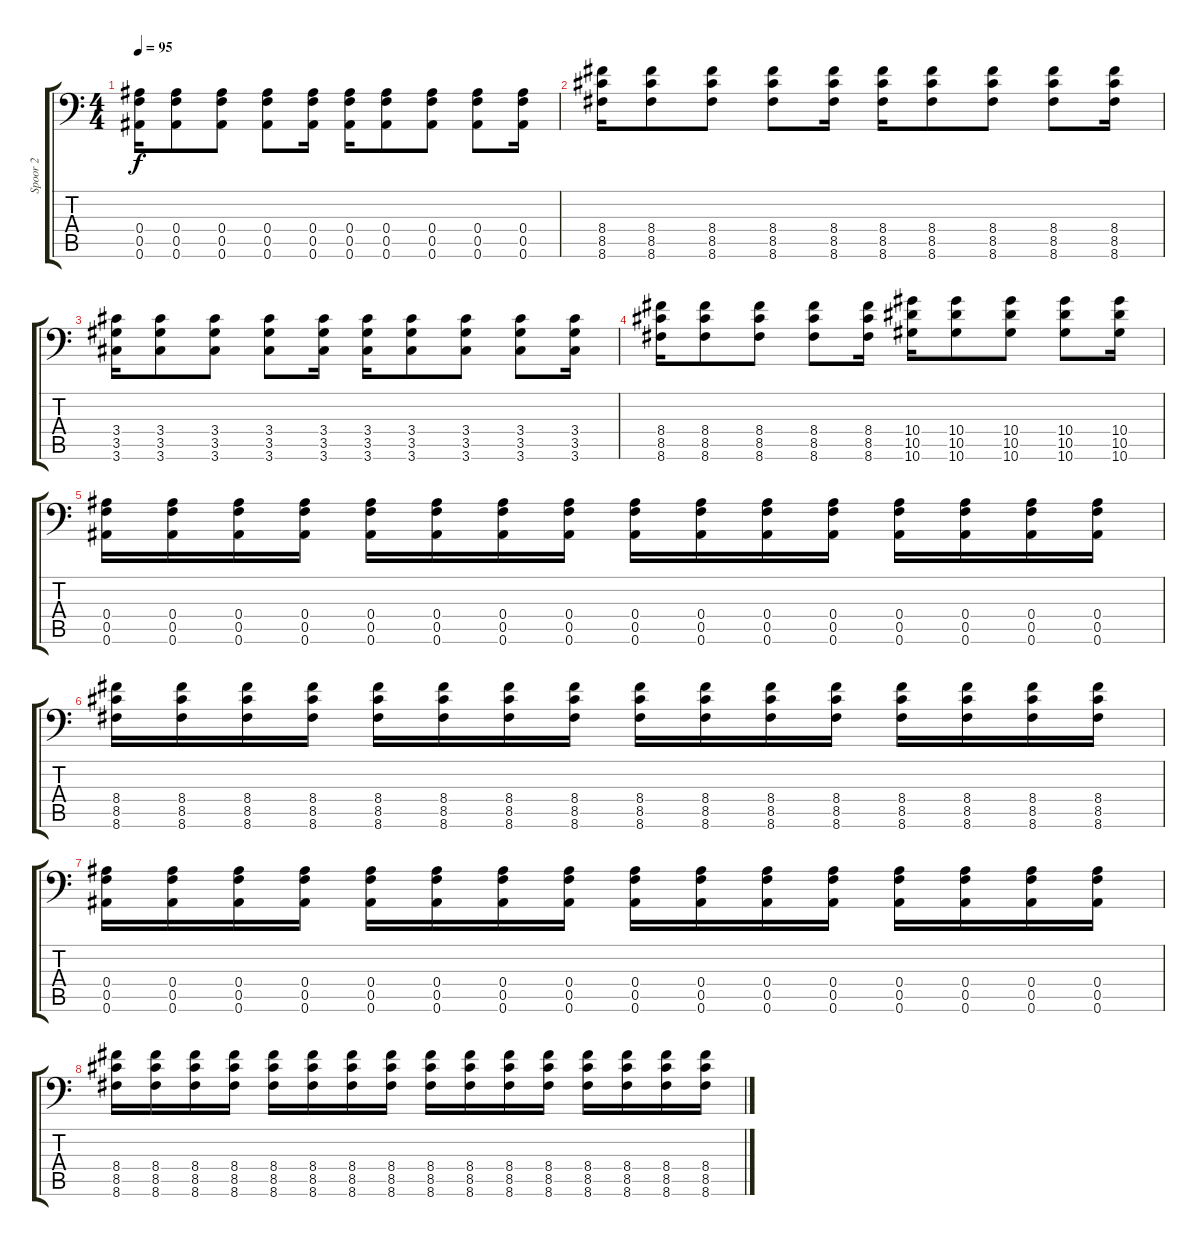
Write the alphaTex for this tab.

\track ("Spoor 2" "Spoor 2") {instrument distortionguitar}
\staff {score tabs}
\tuning (C4 G3 Eb3 Bb2 F2 Bb1) {hide}
\ts (4 4)
\tempo 95
\clef f4
\ks c
(0.4 0.5 0.6).16{dy f} (0.4 0.5 0.6).8 (0.4 0.5 0.6).8 (0.4 0.5 0.6).8 (0.4 0.5 0.6).16 (0.4 0.5 0.6).16 (0.4 0.5 0.6).8 (0.4 0.5 0.6).8 (0.4 0.5 0.6).8 (0.4 0.5 0.6).16 |
(8.4 8.5 8.6).16 (8.4 8.5 8.6).8 (8.4 8.5 8.6).8 (8.4 8.5 8.6).8 (8.4 8.5 8.6).16 (8.4 8.5 8.6).16 (8.4 8.5 8.6).8 (8.4 8.5 8.6).8 (8.4 8.5 8.6).8 (8.4 8.5 8.6).16 |
(3.4 3.5 3.6).16 (3.4 3.5 3.6).8 (3.4 3.5 3.6).8 (3.4 3.5 3.6).8 (3.4 3.5 3.6).16 (3.4 3.5 3.6).16 (3.4 3.5 3.6).8 (3.4 3.5 3.6).8 (3.4 3.5 3.6).8 (3.4 3.5 3.6).16 |
(8.4 8.5 8.6).16 (8.4 8.5 8.6).8 (8.4 8.5 8.6).8 (8.4 8.5 8.6).8 (8.4 8.5 8.6).16 (10.4 10.5 10.6).16 (10.4 10.5 10.6).8 (10.4 10.5 10.6).8 (10.4 10.5 10.6).8 (10.4 10.5 10.6).16 |
(0.4 0.5 0.6).16 (0.4 0.5 0.6).16 (0.4 0.5 0.6).16 (0.4 0.5 0.6).16 (0.4 0.5 0.6).16 (0.4 0.5 0.6).16 (0.4 0.5 0.6).16 (0.4 0.5 0.6).16 (0.4 0.5 0.6).16 (0.4 0.5 0.6).16 (0.4 0.5 0.6).16 (0.4 0.5 0.6).16 (0.4 0.5 0.6).16 (0.4 0.5 0.6).16 (0.4 0.5 0.6).16 (0.4 0.5 0.6).16 |
(8.4 8.5 8.6).16 (8.4 8.5 8.6).16 (8.4 8.5 8.6).16 (8.4 8.5 8.6).16 (8.4 8.5 8.6).16 (8.4 8.5 8.6).16 (8.4 8.5 8.6).16 (8.4 8.5 8.6).16 (8.4 8.5 8.6).16 (8.4 8.5 8.6).16 (8.4 8.5 8.6).16 (8.4 8.5 8.6).16 (8.4 8.5 8.6).16 (8.4 8.5 8.6).16 (8.4 8.5 8.6).16 (8.4 8.5 8.6).16 |
(0.4 0.5 0.6).16 (0.4 0.5 0.6).16 (0.4 0.5 0.6).16 (0.4 0.5 0.6).16 (0.4 0.5 0.6).16 (0.4 0.5 0.6).16 (0.4 0.5 0.6).16 (0.4 0.5 0.6).16 (0.4 0.5 0.6).16 (0.4 0.5 0.6).16 (0.4 0.5 0.6).16 (0.4 0.5 0.6).16 (0.4 0.5 0.6).16 (0.4 0.5 0.6).16 (0.4 0.5 0.6).16 (0.4 0.5 0.6).16 |
(8.4 8.5 8.6).16 (8.4 8.5 8.6).16 (8.4 8.5 8.6).16 (8.4 8.5 8.6).16 (8.4 8.5 8.6).16 (8.4 8.5 8.6).16 (8.4 8.5 8.6).16 (8.4 8.5 8.6).16 (8.4 8.5 8.6).16 (8.4 8.5 8.6).16 (8.4 8.5 8.6).16 (8.4 8.5 8.6).16 (8.4 8.5 8.6).16 (8.4 8.5 8.6).16 (8.4 8.5 8.6).16 (8.4 8.5 8.6).16
